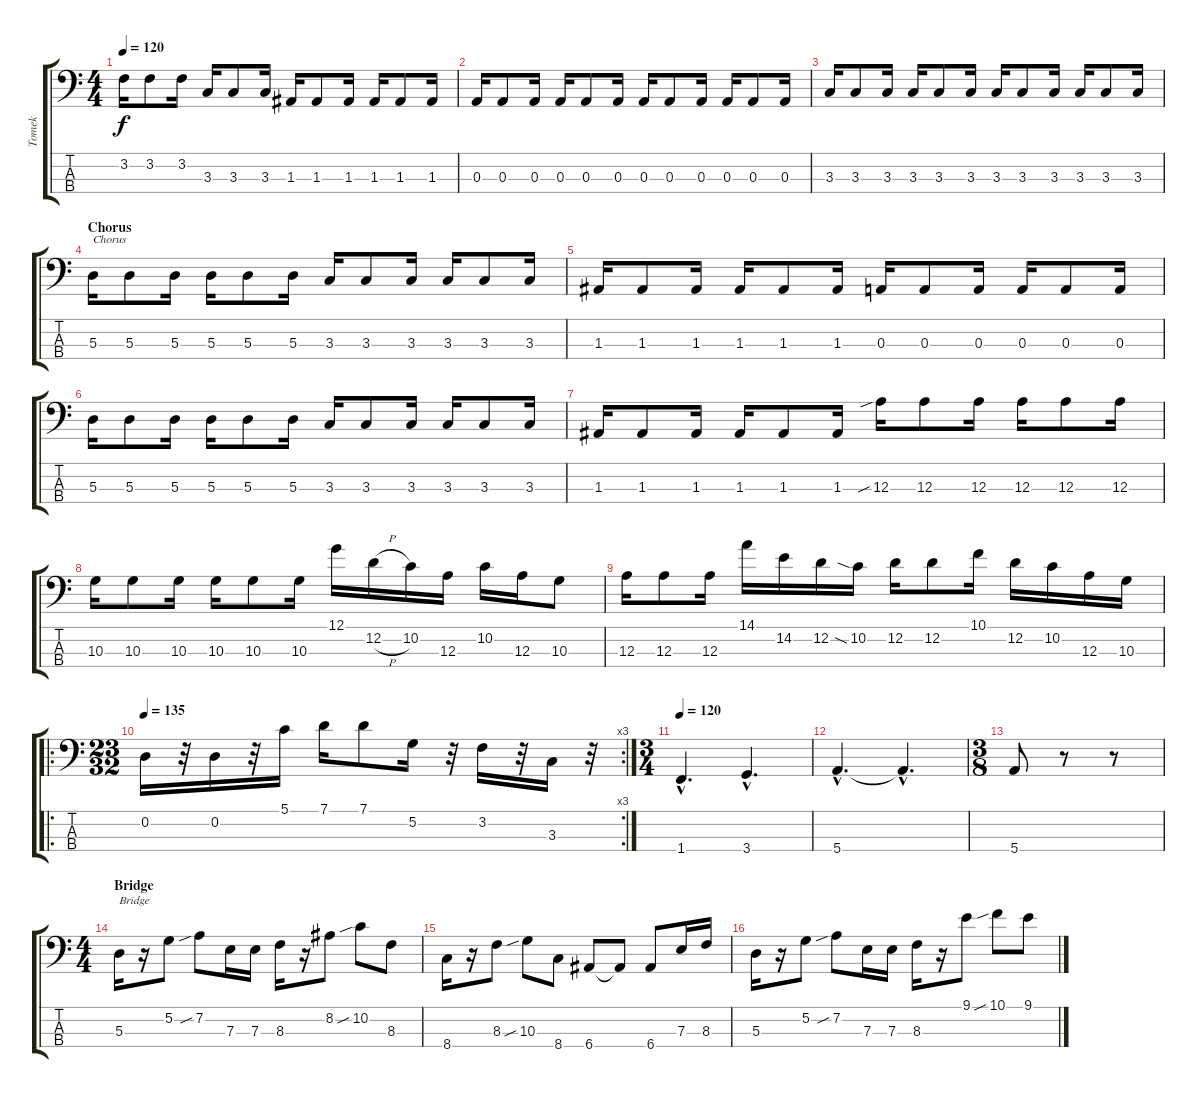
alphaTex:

\track ("Tomek" "Tomek") {instrument electricbasspick}
\staff {score tabs}
\tuning (G2 D2 A1 E1) {hide}
\ts (4 4)
\tempo 120
\clef f4
\ks c
3.2.16{dy f} 3.2.8 3.2.16 3.3.16 3.3.8 3.3.16 1.3.16 1.3.8 1.3.16 1.3.16 1.3.8 1.3.16 |
0.3.16 0.3.8 0.3.16 0.3.16 0.3.8 0.3.16 0.3.16 0.3.8 0.3.16 0.3.16 0.3.8 0.3.16 |
3.3.16 3.3.8 3.3.16 3.3.16 3.3.8 3.3.16 3.3.16 3.3.8 3.3.16 3.3.16 3.3.8 3.3.16 |
\section ("" "Chorus")
5.3.16{txt "Chorus"} 5.3.8 5.3.16 5.3.16 5.3.8 5.3.16 3.3.16 3.3.8 3.3.16 3.3.16 3.3.8 3.3.16 |
1.3.16 1.3.8 1.3.16 1.3.16 1.3.8 1.3.16 0.3.16 0.3.8 0.3.16 0.3.16 0.3.8 0.3.16 |
5.3.16 5.3.8 5.3.16 5.3.16 5.3.8 5.3.16 3.3.16 3.3.8 3.3.16 3.3.16 3.3.8 3.3.16 |
1.3.16 1.3.8 1.3.16 1.3.16 1.3.8 1.3.16 12.3{sib}.16 12.3.8 12.3.16 12.3.16 12.3.8 12.3.16 |
10.3.16 10.3.8 10.3.16 10.3.16 10.3.8 10.3.16 12.1.16 12.2{h}.16 10.2.16 12.3.16 10.2.16 12.3.16 10.3.8 |
12.3.16 12.3.8 12.3.16 14.1.16 14.2.16 12.2.16 10.2{sia}.16 12.2.16 12.2.8 10.1.16 12.2.16 10.2.16 12.3.16 10.3.16 |
\ro
\rc 3
\ts (23 32)
\tempo 135
0.2.16 r.32 0.2.16 r.32 5.1.16 7.1.16 7.1.8 5.2.16 r.32 3.2.16 r.32 3.3.16 r.32 |
\ts (3 4)
\tempo 120
1.4{hac}.4{d} 3.4{hac}.4{d} |
5.4{hac}.4{d} 5.4{hac t}.4{d} |
\ts (3 8)
5.4.8 r.8 r.8 |
\ts (4 4)
\section ("" "Bridge")
5.3.16{txt "Bridge"} r.16 5.2.8 7.2{sib}.8 7.3.16 7.3.16 8.3.16 r.16 8.2.8 10.2{sib}.8 8.3.8 |
8.4.16 r.16 8.3.8 10.3{sib}.8 8.4.8 6.4.8 6.4{t}.8 6.4.8 7.3.16 8.3.16 |
5.3.16 r.16 5.2.8 7.2{sib}.8 7.3.16 7.3.16 8.3.16 r.16 9.1.8 10.1{sib}.8 9.1.8
